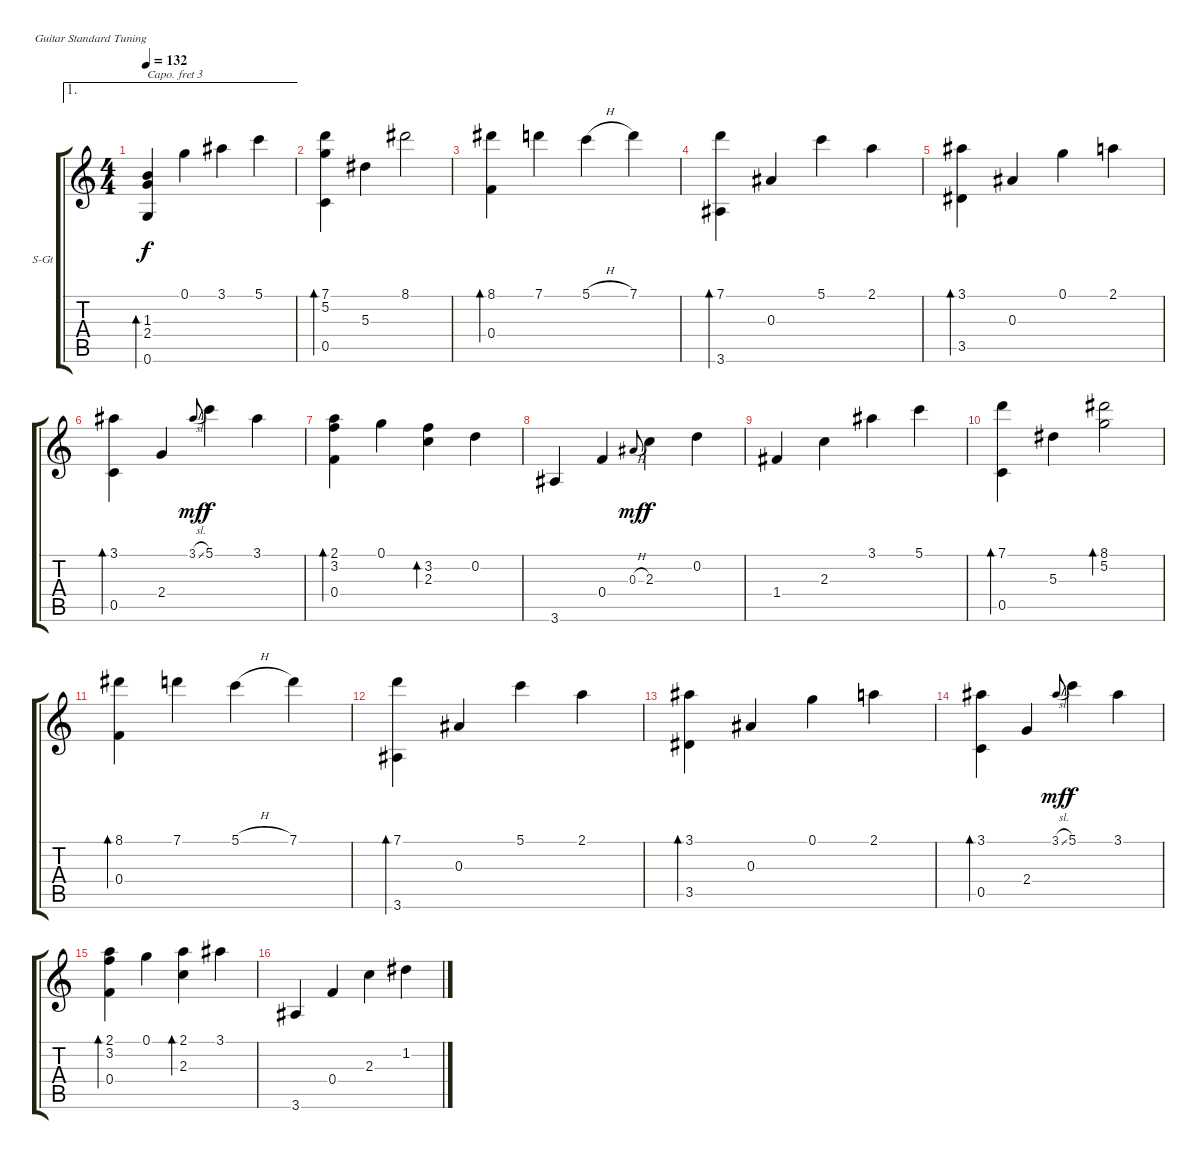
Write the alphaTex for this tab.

\bracketExtendMode groupsimilarinstruments
\firstSystemTrackNameOrientation horizontal
\otherSystemsTrackNameOrientation horizontal
\track ("Track 1" "S-Gt") {instrument acousticguitarsteel}
\staff {score tabs}
\capo 3
\tuning (E4 B3 G3 D3 A2 E2)
\ae 1
\ts (4 4)
\tempo 132
\clef g2
\ks c
(1.3 2.4 0.6).4{bd 120 dy f} 0.1.4 3.1.4 5.1.4 |
(7.1 5.2 0.5).4{bd 120} 5.3.4 8.1.2 |
(8.1 0.4).4{bd 120} 7.1.4 5.1{h}.4 7.1.4 |
(7.1 3.6).4{bd 120} 0.3.4 5.1.4 2.1.4 |
(3.1 3.5).4{bd 120} 0.3.4 0.1.4 2.1.4 |
(3.1 0.5).4{bd 120} 2.4.4 3.1{sl}.8{gr onbeat dy mf} 5.1.4{dy f} 3.1.4 |
(2.1 3.2 0.4).4{bd 120} 0.1.4 (3.2 2.3).4{bd 120} 0.2.4 |
3.6.4 0.4.4 0.3{h}.8{gr onbeat dy mf} 2.3.4{dy f} 0.2.4 |
1.4.4 2.3.4 3.1.4 5.1.4 |
(7.1 0.5).4{bd 120} 5.3.4 (8.1 5.2).2{bd 120} |
(8.1 0.4).4{bd 120} 7.1.4 5.1{h}.4 7.1.4 |
(7.1 3.6).4{bd 120} 0.3.4 5.1.4 2.1.4 |
(3.1 3.5).4{bd 120} 0.3.4 0.1.4 2.1.4 |
(3.1 0.5).4{bd 120} 2.4.4 3.1{sl}.8{gr onbeat dy mf} 5.1.4{dy f} 3.1.4 |
(2.1 3.2 0.4).4{bd 120} 0.1.4 (2.1 2.3).4{bd 120} 3.1.4 |
3.6.4 0.4.4 2.3.4 1.2.4
